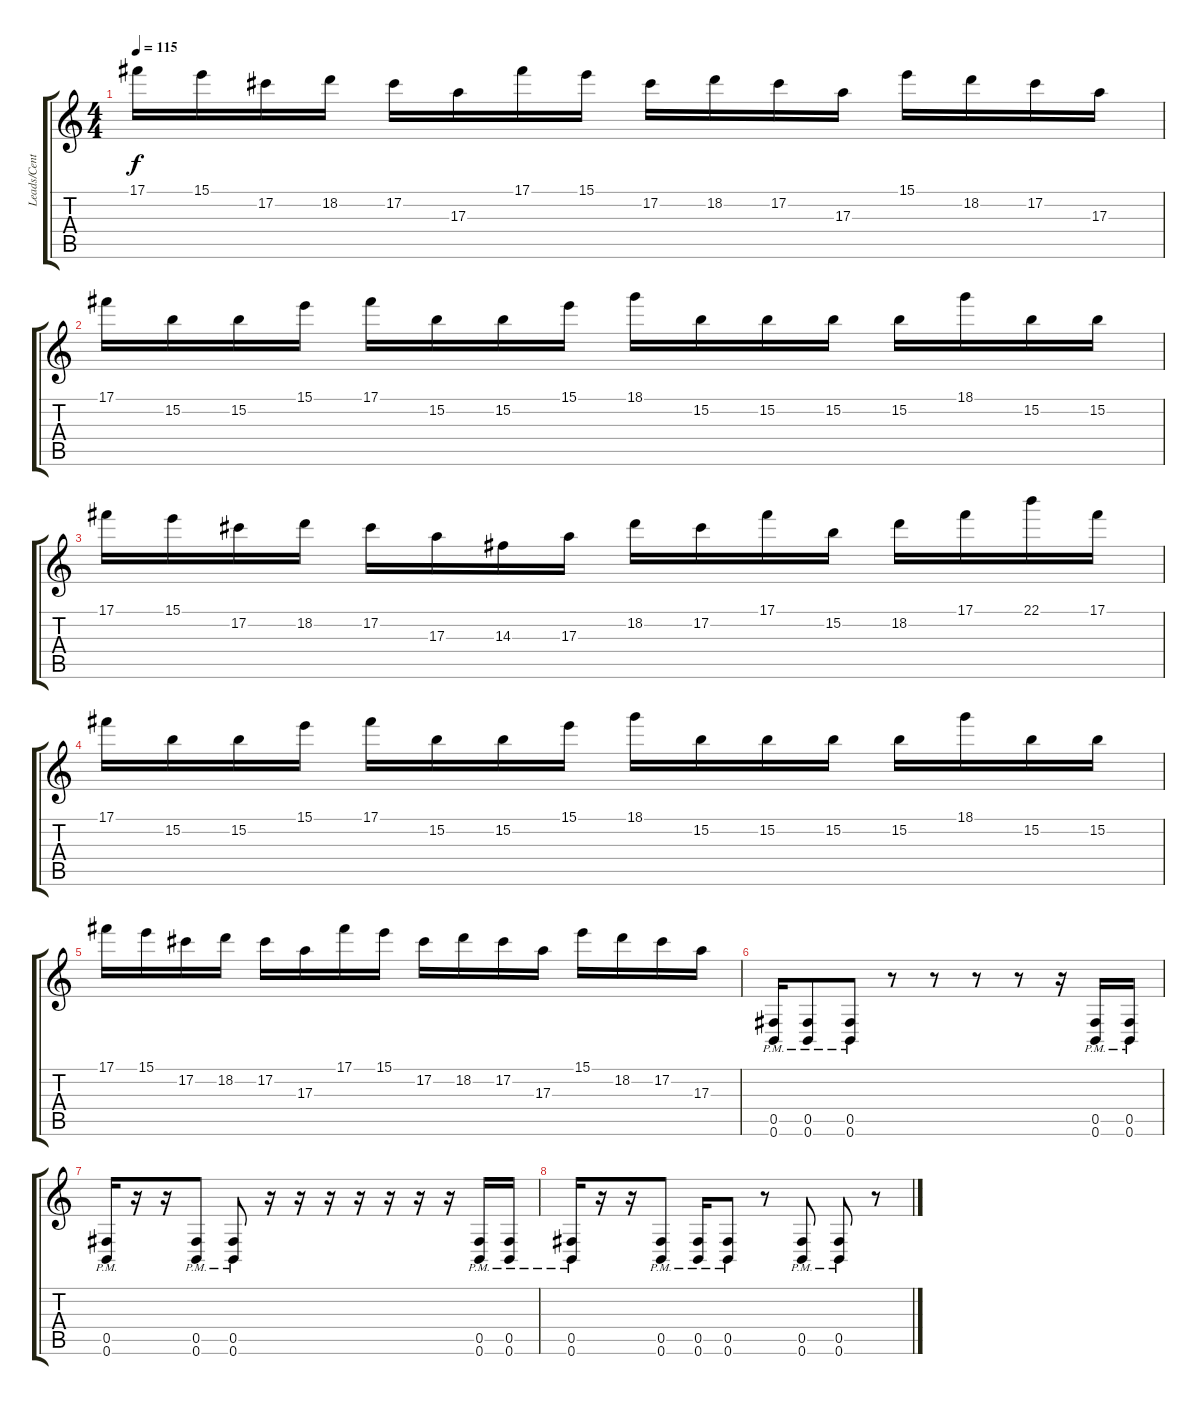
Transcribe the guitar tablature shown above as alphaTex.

\track ("Leads/Center" "Leads/Cent") {instrument distortionguitar}
\staff {score tabs}
\tuning (Db4 Ab3 E3 B2 Gb2 B1) {hide}
\ts (4 4)
\tempo 115
\clef g2
\ks c
17.1.16{dy f} 15.1.16 17.2.16 18.2.16 17.2.16 17.3.16 17.1.16 15.1.16 17.2.16 18.2.16 17.2.16 17.3.16 15.1.16 18.2.16 17.2.16 17.3.16 |
17.1.16 15.2.16 15.2.16 15.1.16 17.1.16 15.2.16 15.2.16 15.1.16 18.1.16 15.2.16 15.2.16 15.2.16 15.2.16 18.1.16 15.2.16 15.2.16 |
17.1.16 15.1.16 17.2.16 18.2.16 17.2.16 17.3.16 14.3.16 17.3.16 18.2.16 17.2.16 17.1.16 15.2.16 18.2.16 17.1.16 22.1.16 17.1.16 |
17.1.16 15.2.16 15.2.16 15.1.16 17.1.16 15.2.16 15.2.16 15.1.16 18.1.16 15.2.16 15.2.16 15.2.16 15.2.16 18.1.16 15.2.16 15.2.16 |
17.1.16 15.1.16 17.2.16 18.2.16 17.2.16 17.3.16 17.1.16 15.1.16 17.2.16 18.2.16 17.2.16 17.3.16 15.1.16 18.2.16 17.2.16 17.3.16 |
(0.5{pm} 0.6{pm}).16 (0.5{pm} 0.6{pm}).8 (0.5{pm} 0.6{pm}).8 r.8 r.8 r.8 r.8 r.16 (0.5{pm} 0.6{pm}).16 (0.5{pm} 0.6{pm}).16 |
(0.5{pm} 0.6{pm}).16 r.16 r.16 (0.5{pm} 0.6{pm}).8 (0.5{pm} 0.6{pm}).8 r.16 r.16 r.16 r.16 r.16 r.16 r.16 (0.5{pm} 0.6{pm}).16 (0.5{pm} 0.6{pm}).16 |
(0.5{pm} 0.6{pm}).16 r.16 r.16 (0.5{pm} 0.6{pm}).8 (0.5{pm} 0.6{pm}).16 (0.5{pm} 0.6{pm}).8 r.8 (0.5{pm} 0.6{pm}).8 (0.5{pm} 0.6{pm}).8 r.8
